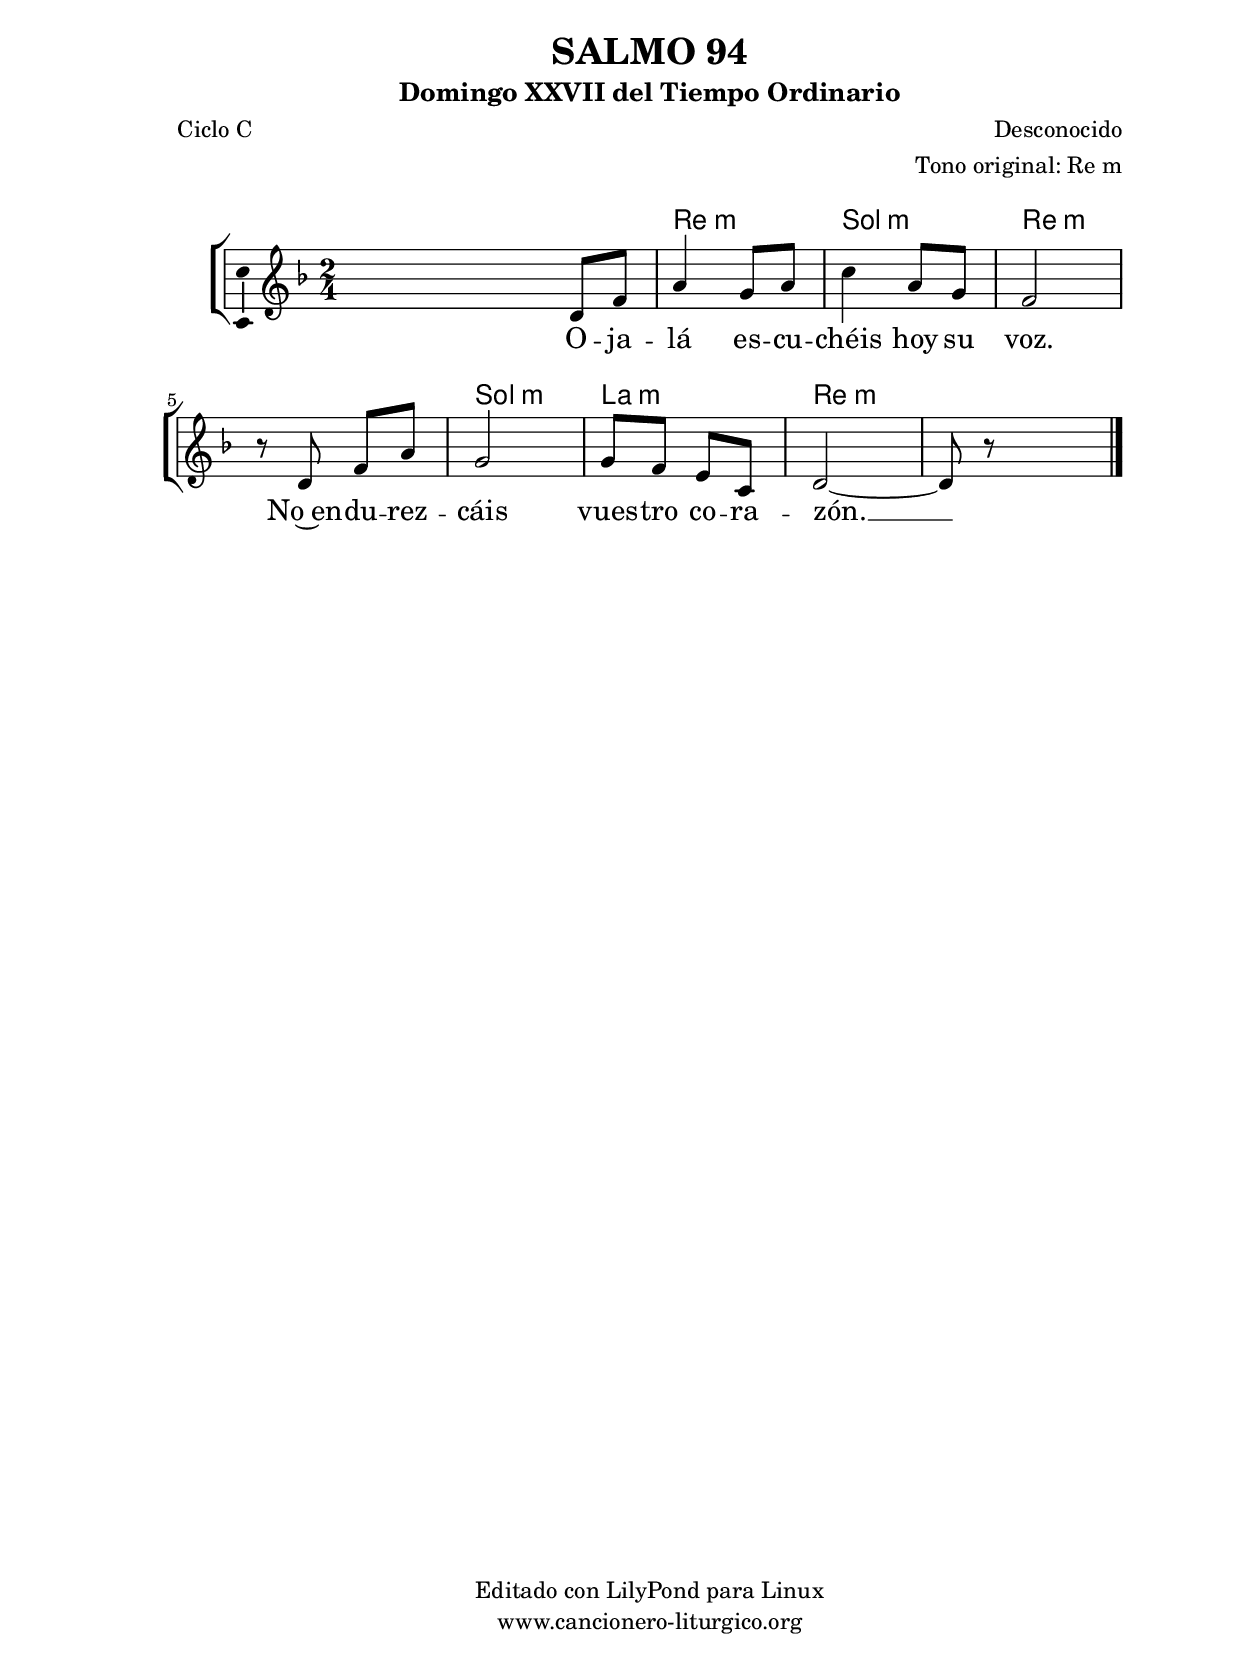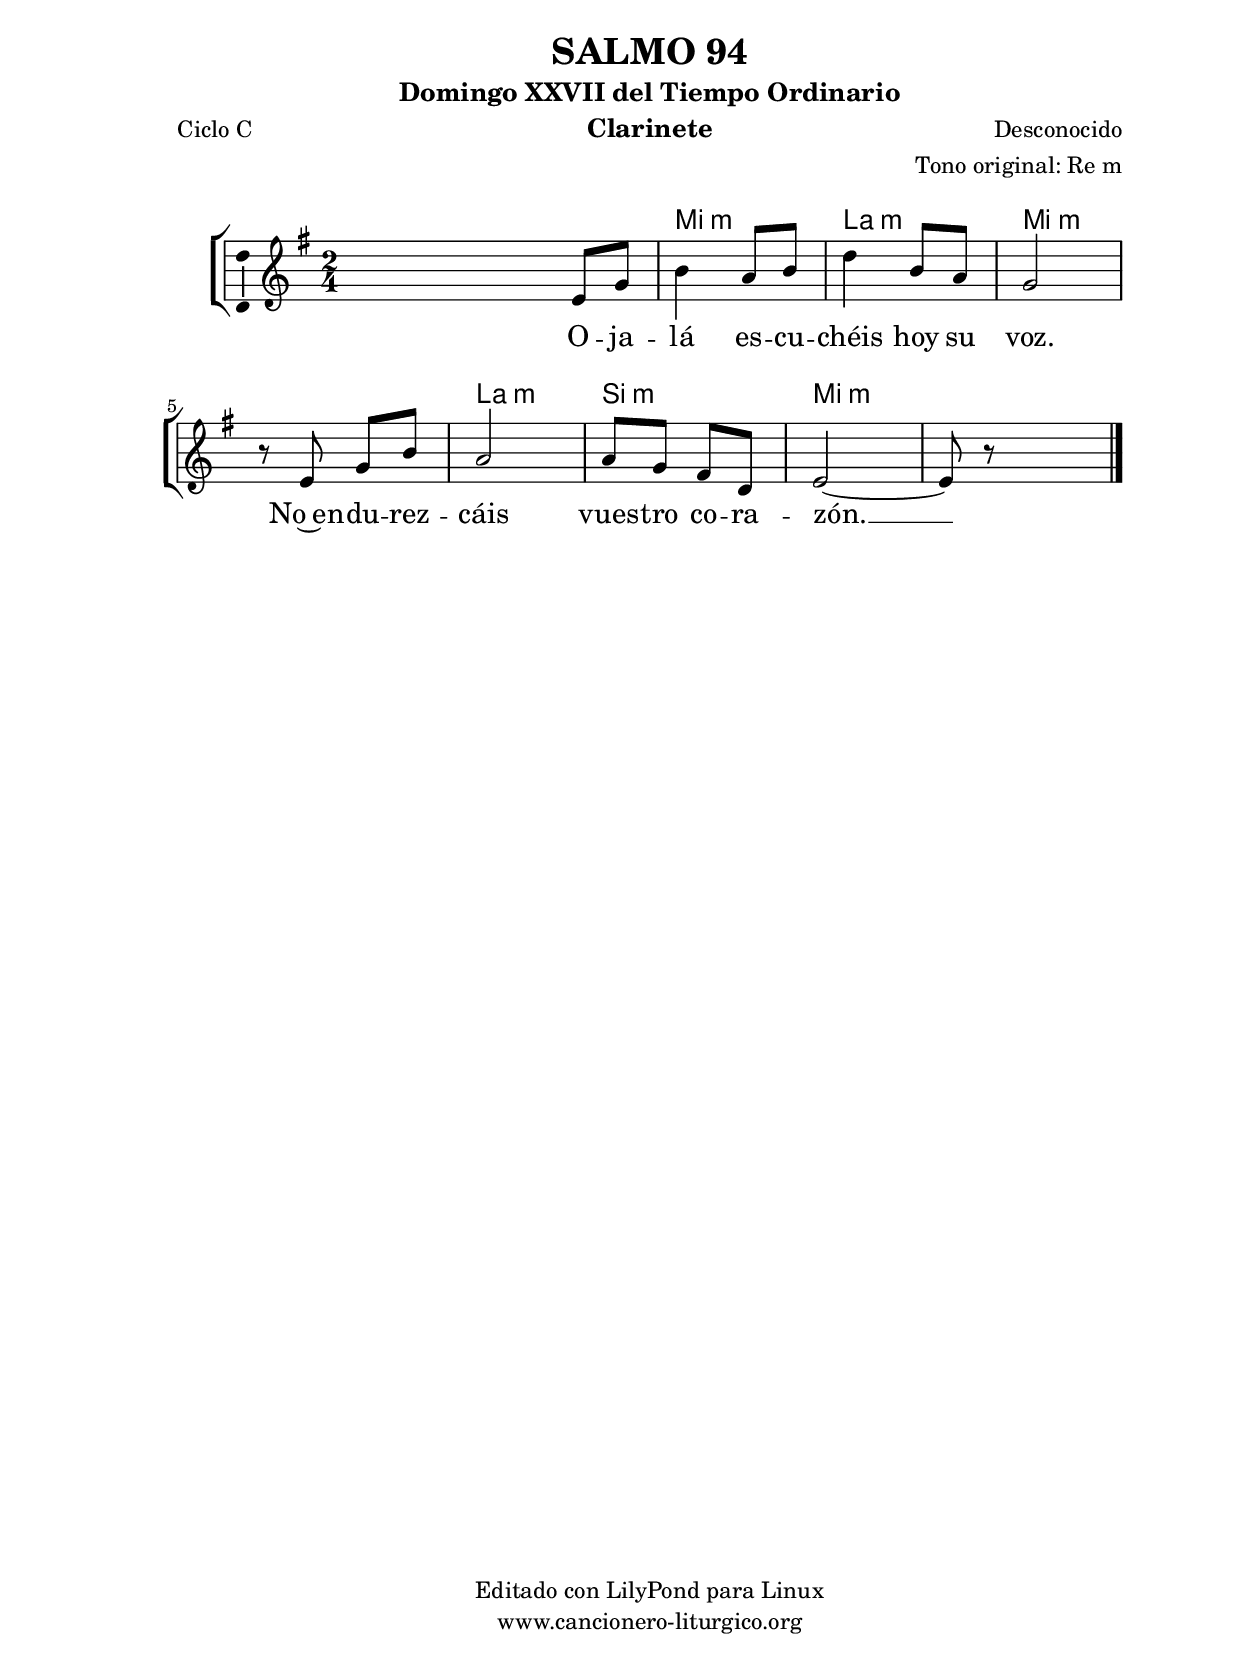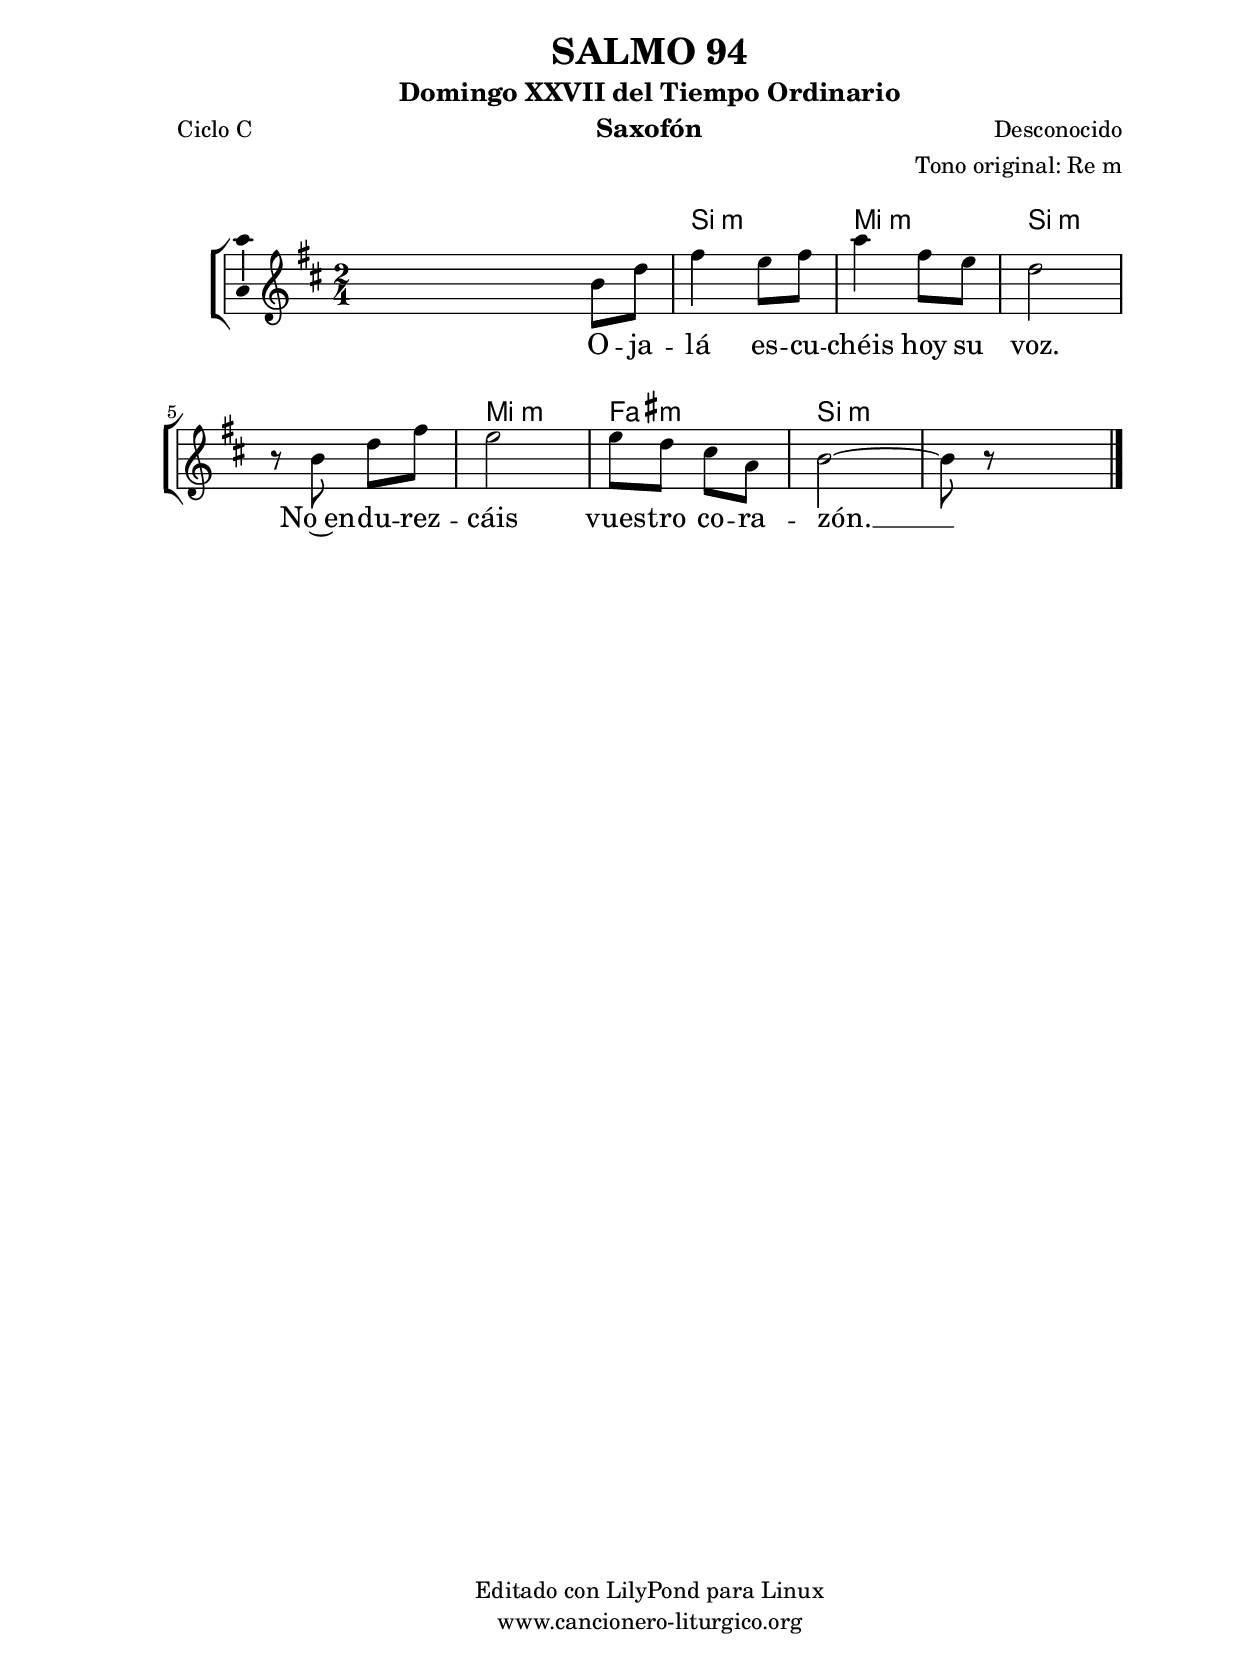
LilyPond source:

%
%para convertir .midi en .wav:
%timidity filename.midi -Ow -o finename.wav
%
%
%Para convertir de .wav a .mp3:
%lame -h -m j filename.wav
%
%
%para escuchar el midi:
%timidity nombrefichero.midi
%


%versión de lilypond para la que se ha escrito esta partitura:
\version "2.16.0"

	%Tamaño papel
	#(set-default-paper-size "a4")
	%Tamaño partitura
	#(set-global-staff-size 20)
	%No responde al pulsar sobre una nota
	#(ly:set-option 'point-and-click #f)

%parámetros del encabezamiento:
\header {
	title = "SALMO 94"
	subtitle = "Domingo XXVII del Tiempo Ordinario"
	composer = "Desconocido"
	poet = "Ciclo C"
	meter = ""
	arranger = "Tono original: Re m"
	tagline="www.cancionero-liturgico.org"
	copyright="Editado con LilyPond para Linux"
	tiempo = "Ordinario"
	usos = "Salmo"
	letra = "Ojalá escuchéis hoy su voz: No endurezcáis vuestro corazón."
	}

%parámetros asociados al papel:
\paper  {
	oddHeaderMarkup = \markup {\fill-line { \on-the-fly #not-first-page \fromproperty #'header:title \on-the-fly #not-first-page \fromproperty #'header:composer }}
	evenHeaderMarkup = \markup {\fill-line { \fromproperty #'header:composer \fromproperty #'header:title }}
	#(set-paper-size "a4")
	print-page-number = ##f
	first-page-number = 1
	print-first-page-number = ##f
%	head-separation = 3.0 \cm
	top-margin = 2.0 \cm
	bottom-margin = 0.5\cm
%%%	bottom-margin = -1.0\cm
	left-margin = 3.0 \cm
	line-width = 16.0 \cm 
	indent = 8\mm
	interscoreline = 2.\mm
	between-system-space = 15\mm
%	para que las partituras no llenen la hoja:
	ragged-bottom = ##t
%	idem para la última hoja:
	ragged-last-bottom = ##f
%	para que las partituras llenen el ancho del papel:
	ragged-last = ##f
	after-title-space = 2.5 \cm
%page-count=1
%system-count=8

	%Flexible Vertical Spacing
%	markup-markup-spacing =
%	#'((basic-distance . 15) (minimum-distance . 15) (padding . 3))
	markup-system-spacing =
	#'((basic-distance . 15) (minimum-distance . 15) (padding . 3))
	system-system-spacing =
	#'((basic-distance . 15) (minimum-distance . 15) (padding . 3))
	score-system-spacing =
	#'((basic-distance . 15) (minimum-distance . 15) (padding . 5))
%	top-system-spacing = % header
%	#'((basic-distance . 8) (minimum-distance . 0) (padding . 3))
%	top-markup-spacing =
%	#'((basic-distance . 20) (minimum-distance . 20) (padding . 3))
	last-bottom-spacing = % footer
	#'((basic-distance . 5) (minimum-distance . 5) (padding . 3))
%	score-markup-spacing =
%	#'((basic-distance . 16) (minimum-distance . 13) (padding . 3))

	}


%parámetros que afectan a toda la partitura:
global =  {
	%clave de sol (G):
	\clef G
	%armadura:
%	\transpose e f
	\key d \minor
	\tempo 4=100
	\set Score.tempoHideNote = ##t
	}


acordes = {
	\italianChords
	\chordmode {
%	\transpose e f
{

s2
d2:m g:m d:m s
g:m a:m d:m s

	}
	}
}

melodia = 
%	\transpose e f
{
	\relative c'{

\time 2/4

s4 d8 f
a4 g8 a
c4 a8 g
f2
\break
r8 d8 f a
g2
g8 f e c
d2~
d8 r8 s4

	\bar "|."
	}
	}


texto = \lyricmode {
O -- ja -- lá es -- cu -- chéis hoy su voz. No~en -- du -- rez -- cáis vues -- tro co -- ra -- zón. __
	}


acordesStaff = \context ChordNames = acordesStaff <<
	\set chordChanges = ##t
	\acordes
	>>


vozStaff = \context Voice = vozStaff
\with {\consists "Ambitus_engraver"}
<<
%	\set Staff.instrumentName = ""
%	\set Staff.shortInstrumentName = ""
%	\set Staff.midiInstrument = #"clarinet"
%	\set Staff.midiInstrument = #"cello"
%	\set Staff.midiInstrument = #"flute"
	\set Staff.midiInstrument = #"electric guitar (jazz)"
%	\set Staff.midiInstrument = #"english horn"
%	\set Staff.midiInstrument = #"violin"
%	\set Staff.midiInstrument = #"glockenspiel"
	\set Staff.midiMinimumVolume = #0.7
	\set Staff.midiMaximumVolume = #0.9
	\global
	\melodia
	>>


textoStaff = \context Lyrics = textoStaff <<
	\lyricsto vozStaff \texto
	>>

\book {
	\score {
		\context ChoirStaff {
			\override StaffGroup.SystemStartBracket #'collapse-height = #1
			\override Score.SystemStartBar #'collapse-height = #1
			<<
			\acordesStaff
			\vozStaff
			\textoStaff
			>>
			}
		\layout {
	    		\context {
				\Lyrics
				\override LyricText #'font-size = #2
				}
	   		 \context {
				\Score
				%fontSize = #3
				\override StaffSymbol #'staff-space = #(magstep +3)
				%\override Beam #'thickness = #0.55
				%\override SpacingSpanner #'spacing-increment = #1.0
				%\override Slur #'height-limit = #1.5
				}
			}
		}
	\score {
		\unfoldRepeats
		\context ChoirStaff {
			<<
			\acordesStaff
			\vozStaff
			>>
			}
		\midi {
	  		\context {
	  			\Score
				tempoWholesPerMinute = #(ly:make-moment 70 4)
				}
			}
		}
	}

%Partitura para clarinete
#(define output-suffix "C")
\book {
	\header{
		instrument = "Clarinete"
		}
	\score {
		\context ChoirStaff {
			\override StaffGroup.SystemStartBracket #'collapse-height = #1
			\override Score.SystemStartBar #'collapse-height = #1
\transpose c d
			<<
			\acordesStaff
			\vozStaff
			\textoStaff
			>>
			}
		\layout {
	    		\context {
				\Lyrics
				\override LyricText #'font-size = #2
				}
	   		 \context {
				\Score
				%fontSize = #3
				\override StaffSymbol #'staff-space = #(magstep +3)
				%\override Beam #'thickness = #0.55
				%\override SpacingSpanner #'spacing-increment = #1.0
				%\override Slur #'height-limit = #1.5
				}
			}
		}
	}

%Partitura para saxofón
#(define output-suffix "S")
\book {
	\header{
		instrument = "Saxofón"
		}
	\score {
		\context ChoirStaff {
			\override StaffGroup.SystemStartBracket #'collapse-height = #1
			\override Score.SystemStartBar #'collapse-height = #1
\transpose c a
			<<
			\acordesStaff
			\vozStaff
			\textoStaff
			>>
			}
		\layout {
	    		\context {
				\Lyrics
				\override LyricText #'font-size = #2
				}
	   		 \context {
				\Score
				%fontSize = #3
				\override StaffSymbol #'staff-space = #(magstep +3)
				%\override Beam #'thickness = #0.55
				%\override SpacingSpanner #'spacing-increment = #1.0
				%\override Slur #'height-limit = #1.5
				}
			}
		}
	}

